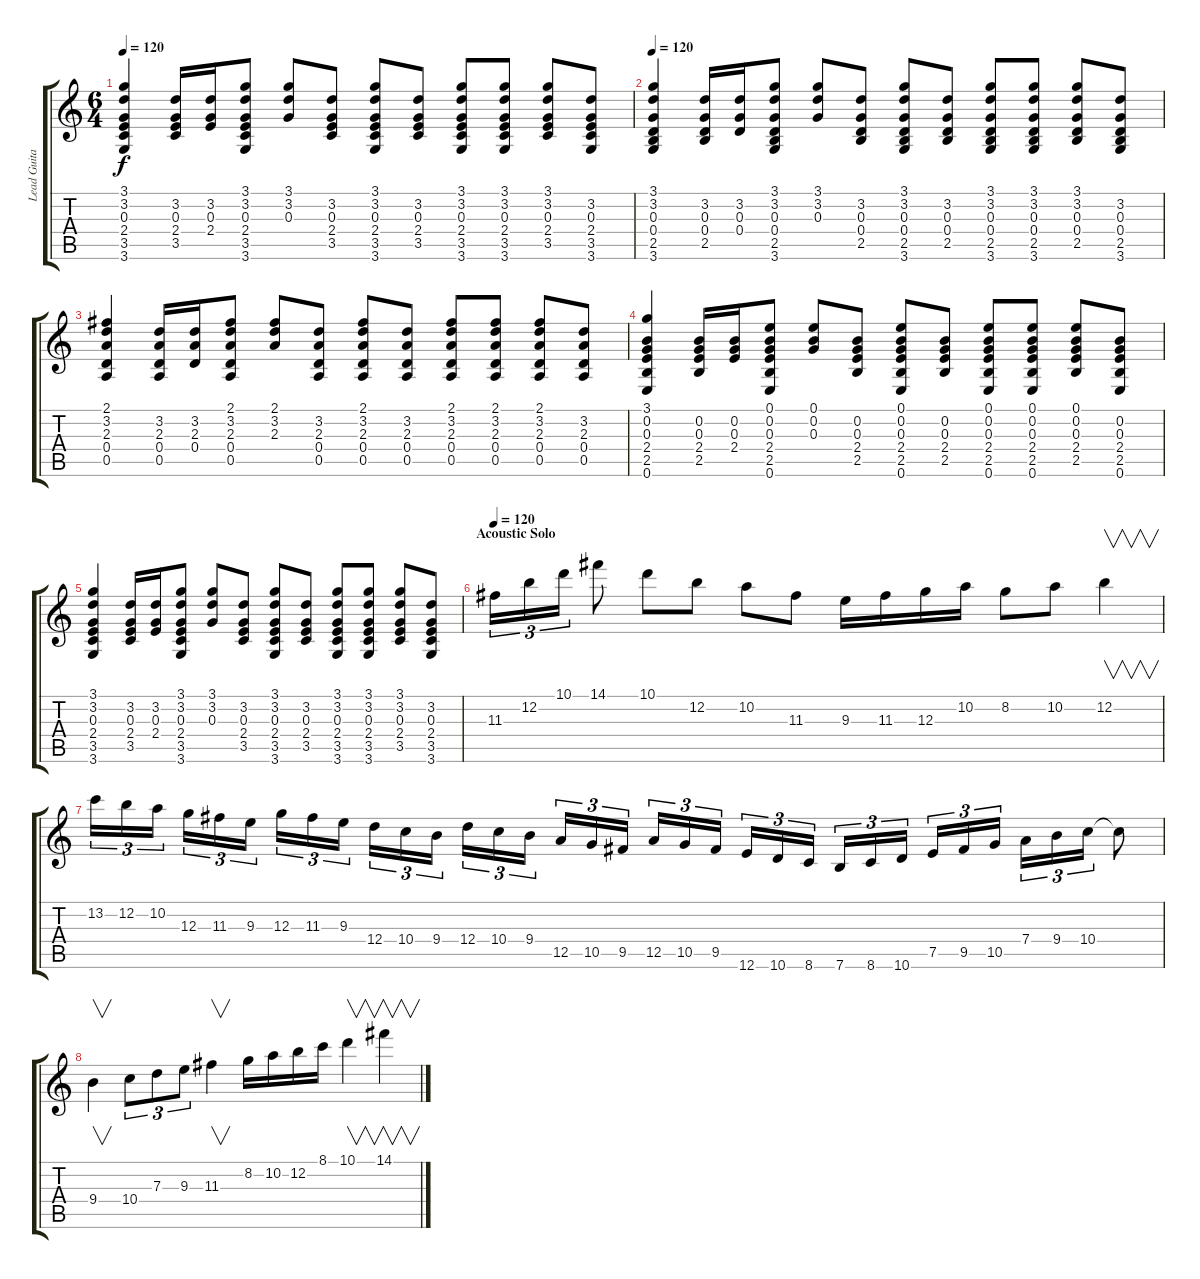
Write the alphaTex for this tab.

\track ("Lead Guitar" "Lead Guita") {instrument distortionguitar}
\staff {score tabs}
\tuning (E4 B3 G3 D3 A2 E2) {hide}
\ts (6 4)
\tempo 120
\clef g2
\ks c
(3.1 3.2 0.3 2.4 3.5 3.6).4{dy f} (3.2 0.3 2.4 3.5).16 (3.2 0.3 2.4).16 (3.1 3.2 0.3 2.4 3.5 3.6).8 (3.1 3.2 0.3).8 (3.2 0.3 2.4 3.5).8 (3.1 3.2 0.3 2.4 3.5 3.6).8 (3.2 0.3 2.4 3.5).8 (3.1 3.2 0.3 2.4 3.5 3.6).8 (3.1 3.2 0.3 2.4 3.5 3.6).8 (3.1 3.2 0.3 2.4 3.5).8 (3.2 0.3 2.4 3.5 3.6).8 |
\tempo 120
(3.1 3.2 0.3 0.4 2.5 3.6).4{instrument acousticguitarsteel} (3.2 0.3 0.4 2.5).16 (3.2 0.3 0.4).16 (3.1 3.2 0.3 0.4 2.5 3.6).8 (3.1 3.2 0.3).8 (3.2 0.3 0.4 2.5).8 (3.1 3.2 0.3 0.4 2.5 3.6).8 (3.2 0.3 0.4 2.5).8 (3.1 3.2 0.3 0.4 2.5 3.6).8 (3.1 3.2 0.3 0.4 2.5 3.6).8 (3.1 3.2 0.3 0.4 2.5).8 (3.2 0.3 0.4 2.5 3.6).8 |
(2.1 3.2 2.3 0.4 0.5).4 (3.2 2.3 0.4 0.5).16 (3.2 2.3 0.4).16 (2.1 3.2 2.3 0.4 0.5).8 (2.1 3.2 2.3).8 (3.2 2.3 0.4 0.5).8 (2.1 3.2 2.3 0.4 0.5).8 (3.2 2.3 0.4 0.5).8 (2.1 3.2 2.3 0.4 0.5).8 (2.1 3.2 2.3 0.4 0.5).8 (2.1 3.2 2.3 0.4 0.5).8 (3.2 2.3 0.4 0.5).8 |
(3.1 0.2 0.3 2.4 2.5 0.6).4 (0.2 0.3 2.4 2.5).16 (0.2 0.3 2.4).16 (0.1 0.2 0.3 2.4 2.5 0.6).8 (0.1 0.2 0.3).8 (0.2 0.3 2.4 2.5).8 (0.1 0.2 0.3 2.4 2.5 0.6).8 (0.2 0.3 2.4 2.5).8 (0.1 0.2 0.3 2.4 2.5 0.6).8 (0.1 0.2 0.3 2.4 2.5 0.6).8 (0.1 0.2 0.3 2.4 2.5).8 (0.2 0.3 2.4 2.5 0.6).8 |
(3.1 3.2 0.3 2.4 3.5 3.6).4 (3.2 0.3 2.4 3.5).16 (3.2 0.3 2.4).16 (3.1 3.2 0.3 2.4 3.5 3.6).8 (3.1 3.2 0.3).8 (3.2 0.3 2.4 3.5).8 (3.1 3.2 0.3 2.4 3.5 3.6).8 (3.2 0.3 2.4 3.5).8 (3.1 3.2 0.3 2.4 3.5 3.6).8 (3.1 3.2 0.3 2.4 3.5 3.6).8 (3.1 3.2 0.3 2.4 3.5).8 (3.2 0.3 2.4 3.5 3.6).8 |
\section ("" "Acoustic Solo")
\tempo 120
11.3.16{tu (3 2) volume 16 instrument acousticguitarsteel} 12.2.16{tu (3 2)} 10.1.16{tu (3 2)} 14.1.8 10.1.8 12.2.8 10.2.8 11.3.8 9.3.16 11.3.16 12.3.16 10.2.16 8.2.8 10.2.8 12.2.4{v} |
13.2.16{tu (3 2)} 12.2.16{tu (3 2)} 10.2.16{tu (3 2)} 12.3.16{tu (3 2)} 11.3.16{tu (3 2)} 9.3.16{tu (3 2)} 12.3.16{tu (3 2)} 11.3.16{tu (3 2)} 9.3.16{tu (3 2)} 12.4.16{tu (3 2)} 10.4.16{tu (3 2)} 9.4.16{tu (3 2)} 12.4.16{tu (3 2)} 10.4.16{tu (3 2)} 9.4.16{tu (3 2)} 12.5.16{tu (3 2)} 10.5.16{tu (3 2)} 9.5.16{tu (3 2)} 12.5.16{tu (3 2)} 10.5.16{tu (3 2)} 9.5.16{tu (3 2)} 12.6.16{tu (3 2)} 10.6.16{tu (3 2)} 8.6.16{tu (3 2)} 7.6.16{tu (3 2)} 8.6.16{tu (3 2)} 10.6.16{tu (3 2)} 7.5.16{tu (3 2)} 9.5.16{tu (3 2)} 10.5.16{tu (3 2)} 7.4.16{tu (3 2)} 9.4.16{tu (3 2)} 10.4.16{tu (3 2)} 10.4{t}.8 |
9.4.4{v} 10.4.8{tu (3 2)} 7.3.8{tu (3 2)} 9.3.8{tu (3 2)} 11.3.4{v} 8.2.16 10.2.16 12.2.16 8.1.16 10.1.4{v} 14.1.4{v}
